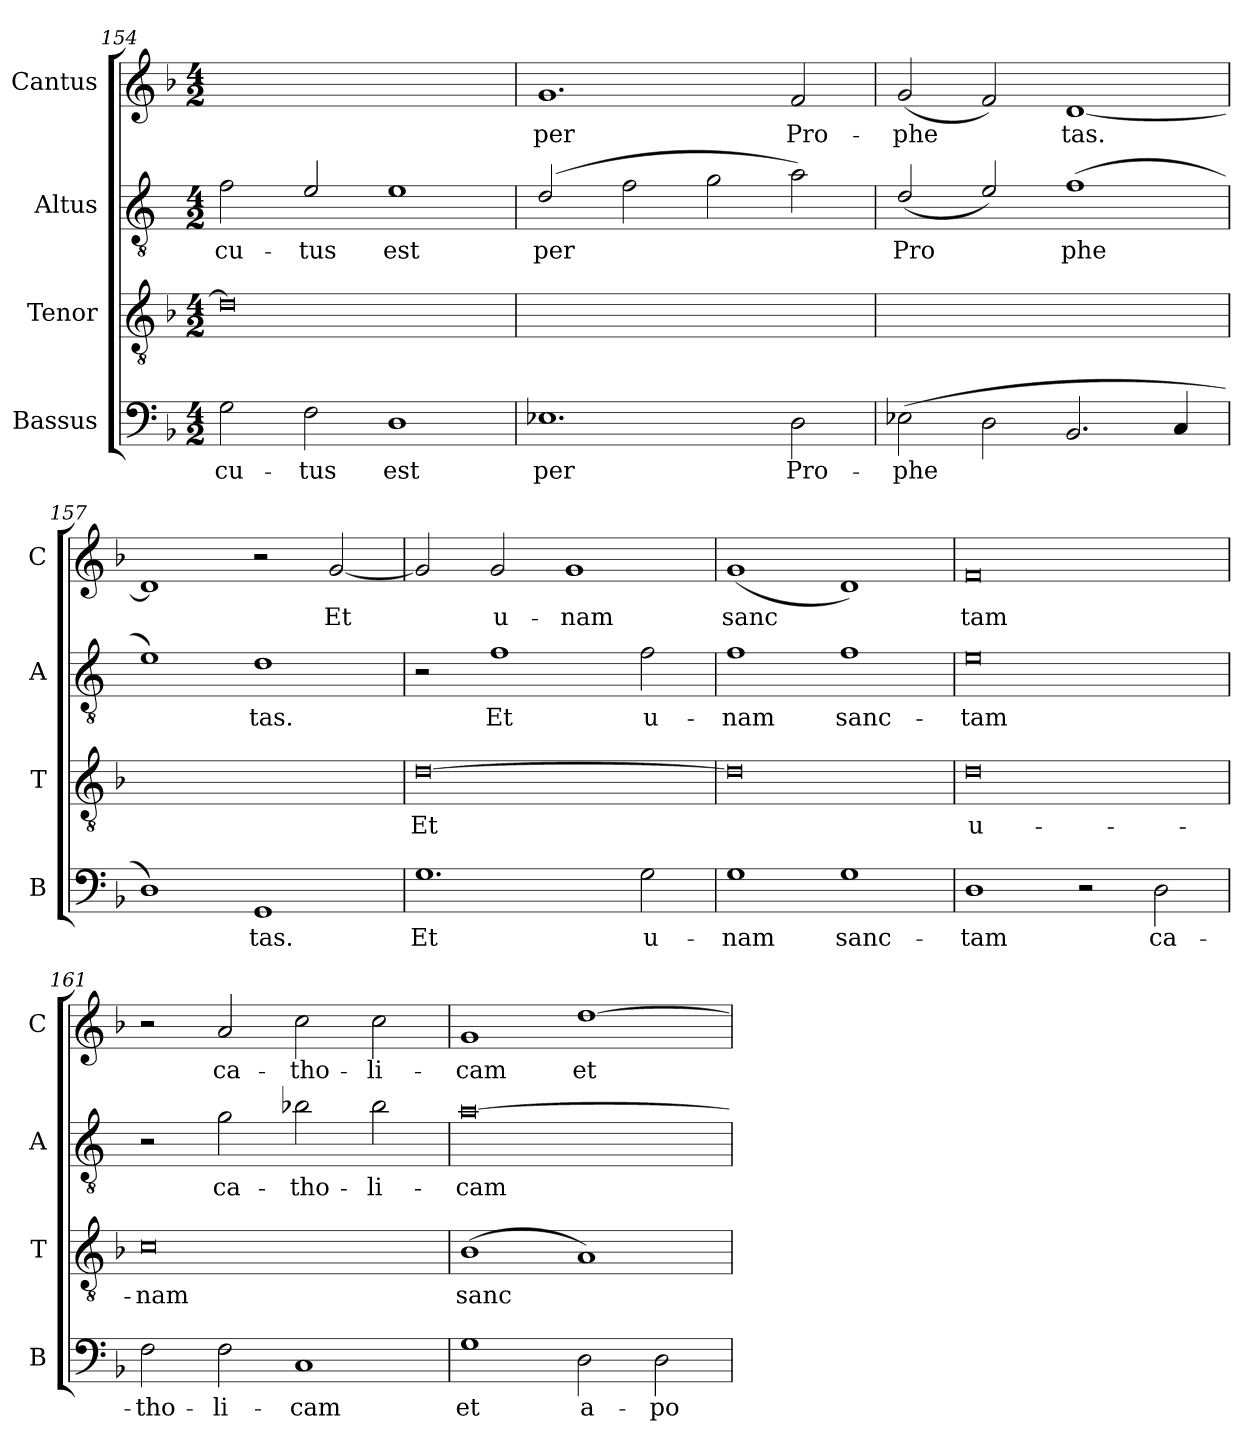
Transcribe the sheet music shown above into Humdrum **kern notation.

**kern	**text	**kern	**text	**kern	**text	**kern	**text
*part4	*part4	*part3	*part3	*part2	*part2	*part1	*part1
*staff4	*staff4	*staff3	*staff3	*staff2	*staff2	*staff1	*staff1
*I"Bassus	*	*I"Tenor	*	*I"Altus	*	*I"Cantus	*
*I'B	*	*I'T	*	*I'A	*	*I'C	*
!!LO:LB:g=z
*clefF4	*	*clefGv2	*	*clefGv2	*	*clefG2	*
*	*	*	*	*ITrd4c7	*	*	*
*k[b-]	*	*k[b-]	*	*k[b-]	*	*k[b-]	*
*M4/2	*	*M4/2	*	*M4/2	*	*M4/2	*
=154	=154	=154	=154	=154	=154	=154	=154
!	!LO:LY:b	!	!	!	!LO:LY:b	!	!
2G\	cu-	0d]	.	2B-\	cu-	0ryy	.
!	!LO:LY:b	!	!	!	!LO:LY:b	!	!
2F\	tus	.	.	2A/	tus	.	.
!	!LO:LY:b	!	!	!	!LO:LY:b	!	!
1D	est	.	.	1A	est	.	.
!!LO:PB:g=z
=155	=155	=155	=155	=155	=155	=155	=155
!	!LO:LY:b	!	!	!	!LO:LY:b	!	!LO:LY:b
1.E-X	per	0ryy	.	(2G/	per	1.g	per
.	.	.	.	2B-\	.	.	.
.	.	.	.	2c\	.	.	.
!	!LO:LY:b	!	!	!	!	!	!LO:LY:b
2D\	Pro-	.	.	2d\)	.	2f/	Pro-
=156	=156	=156	=156	=156	=156	=156	=156
!	!LO:LY:b	!	!	!	!LO:LY:b	!	!LO:LY:b
(2E-X\	phe	0ryy	.	(2G/	Pro	(2g/	phe
2D\	.	.	.	2A/)	.	2f/)	.
!	!	!	!	!	!LO:LY:b	!	!LO:LY:b
2.BB-/	.	.	.	(1B-	phe	[1d	tas.
4C/	.	.	.	.	.	.	.
=157	=157	=157	=157	=157	=157	=157	=157
1D)	.	0ryy	.	1A)	.	1d]	.
!	!LO:LY:b	!	!	!	!LO:LY:b	!	!
1GG	tas.	.	.	1G	tas.	2r	.
!	!	!	!	!	!	!	!LO:LY:b
.	.	.	.	.	.	[2g/	Et
=158	=158	=158	=158	=158	=158	=158	=158
!	!LO:LY:b	!	!LO:LY:b	!	!	!	!
1.G	Et	[0d	Et	2r	.	2g/]	.
!	!	!	!	!	!LO:LY:b	!	!LO:LY:b
.	.	.	.	1B-	Et	2g/	u-
!	!	!	!	!	!	!	!LO:LY:b
.	.	.	.	.	.	1g	nam
!	!LO:LY:b	!	!	!	!LO:LY:b	!	!
2G\	u-	.	.	2B-\	u-	.	.
=159	=159	=159	=159	=159	=159	=159	=159
!	!LO:LY:b	!	!	!	!LO:LY:b	!	!LO:LY:b
1G	nam	0d]	.	1B-	nam	(1g	sanc
!	!LO:LY:b	!	!	!	!LO:LY:b	!	!
1G	sanc-	.	.	1B-	sanc-	1d)	.
=160	=160	=160	=160	=160	=160	=160	=160
!	!LO:LY:b	!	!LO:LY:b	!	!LO:LY:b	!	!LO:LY:b
1D	tam	0d	u-	0A	tam	0f	tam
2r	.	.	.	.	.	.	.
!	!LO:LY:b	!	!	!	!	!	!
2D\	ca-	.	.	.	.	.	.
!!LO:LB:g=z
=161	=161	=161	=161	=161	=161	=161	=161
!	!LO:LY:b	!	!LO:LY:b	!	!	!	!
2F\	tho-	0c	nam	2r	.	2r	.
!	!LO:LY:b	!	!	!	!LO:LY:b	!	!LO:LY:b
2F\	li-	.	.	2c\	ca-	2a/	ca-
!	!LO:LY:b	!	!	!	!LO:LY:b	!	!LO:LY:b
1C	cam	.	.	2e-X\	tho-	2cc\	tho-
!	!	!	!	!	!LO:LY:b	!	!LO:LY:b
.	.	.	.	2e-\	li-	2cc\	li-
!!LO:LB:g=z
=162	=162	=162	=162	=162	=162	=162	=162
!	!LO:LY:b	!	!LO:LY:b	!	!LO:LY:b	!	!LO:LY:b
1G	et	(1B-	sanc	[0d	cam	1g	cam
!	!LO:LY:b	!	!	!	!	!	!LO:LY:b
2D\	a-	1A)	.	.	.	[1dd	et
!	!LO:LY:b	!	!	!	!	!	!
2D\	po-	.	.	.	.	.	.
=	=	=	=	=	=	=	=
*-	*-	*-	*-	*-	*-	*-	*-
